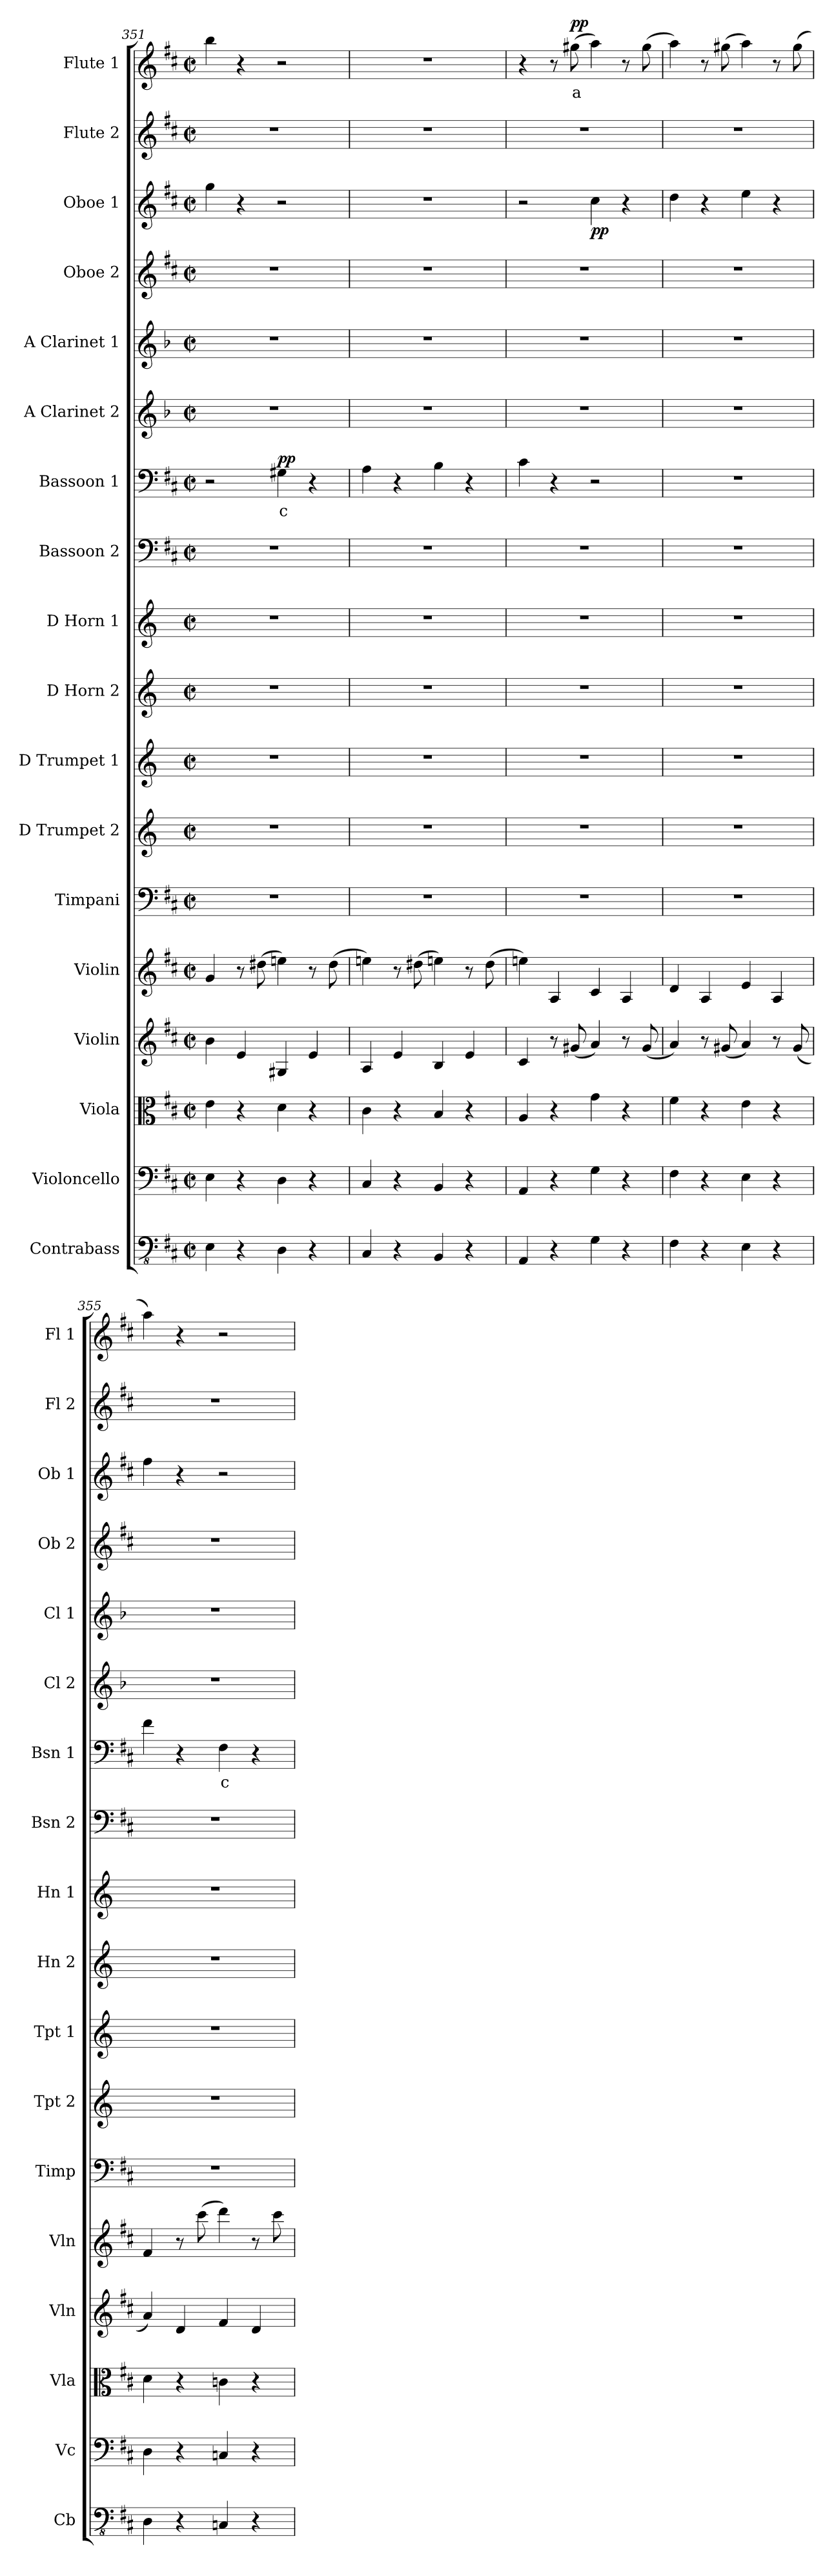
**kern	**kern	**kern	**kern	**kern	**kern	**kern	**kern	**kern	**kern	**kern	**kern	**text	**dynam	**kern	**kern	**kern	**kern	**dynam	**kern	**kern	**text	**dynam
*part18	*part17	*part16	*part15	*part14	*part13	*part12	*part11	*part10	*part9	*part8	*part7	*part7	*part7	*part6	*part5	*part4	*part3	*part3	*part2	*part1	*part1	*part1
*staff18	*staff17	*staff16	*staff15	*staff14	*staff13	*staff12	*staff11	*staff10	*staff9	*staff8	*staff7	*staff7	*staff7	*staff6	*staff5	*staff4	*staff3	*staff3	*staff2	*staff1	*staff1	*staff1
*I"Contrabass	*I"Violoncello	*I"Viola	*I"Violin	*I"Violin	*I"Timpani	*I"D Trumpet 2	*I"D Trumpet 1	*I"D Horn 2	*I"D Horn 1	*I"Bassoon 2	*I"Bassoon 1	*	*	*I"A Clarinet 2	*I"A Clarinet 1	*I"Oboe 2	*I"Oboe 1	*	*I"Flute 2	*I"Flute 1	*	*
*I'Cb	*I'Vc	*I'Vla	*I'Vln	*I'Vln	*I'Timp	*I'Tpt 2	*I'Tpt 1	*I'Hn 2	*I'Hn 1	*I'Bsn 2	*I'Bsn 1	*	*	*I'Cl 2	*I'Cl 1	*I'Ob 2	*I'Ob 1	*	*I'Fl 2	*I'Fl 1	*	*
*clefFv4	*clefF4	*clefC3	*clefG2	*clefG2	*clefF4	*clefG2	*clefG2	*clefG2	*clefG2	*clefF4	*clefF4	*	*	*clefG2	*clefG2	*clefG2	*clefG2	*	*clefG2	*clefG2	*	*
*	*	*	*	*	*	*ITrd-1c-2	*ITrd-1c-2	*ITrd6c10	*ITrd6c10	*	*	*	*	*ITrd2c3	*ITrd2c3	*	*	*	*	*	*	*
*k[f#c#]	*k[f#c#]	*k[f#c#]	*k[f#c#]	*k[f#c#]	*k[f#c#]	*k[f#c#]	*k[f#c#]	*k[f#c#]	*k[f#c#]	*k[f#c#]	*k[f#c#]	*	*	*k[f#c#]	*k[f#c#]	*k[f#c#]	*k[f#c#]	*	*k[f#c#]	*k[f#c#]	*	*
*M2/2	*M2/2	*M2/2	*M2/2	*M2/2	*M2/2	*M2/2	*M2/2	*M2/2	*M2/2	*M2/2	*M2/2	*	*	*M2/2	*M2/2	*M2/2	*M2/2	*	*M2/2	*M2/2	*	*
*met(c|)	*met(c|)	*met(c|)	*met(c|)	*met(c|)	*met(c|)	*met(c|)	*met(c|)	*met(c|)	*met(c|)	*met(c|)	*met(c|)	*	*	*met(c|)	*met(c|)	*met(c|)	*met(c|)	*	*met(c|)	*met(c|)	*	*
=351	=351	=351	=351	=351	=351	=351	=351	=351	=351	=351	=351	=351	=351	=351	=351	=351	=351	=351	=351	=351	=351	=351
4EE\	4E\	4e\	4b\	4g/	1r	1r	1r	1r	1r	1r	2r	.	.	1r	1r	1r	4gg\	.	1r	4bb\	.	.
4r	4r	4r	4e/	8r	.	.	.	.	.	.	.	.	.	.	.	.	4r	.	.	4r	.	.
.	.	.	.	(>8dd#X\	.	.	.	.	.	.	.	.	.	.	.	.	.	.	.	.	.	.
!	!	!	!	!	!	!	!	!	!	!	!	!LO:LY:b:color=#FF0000	!LO:DY:b	!	!	!	!	!	!	!	!	!
4DD\	4D\	4d\	4G#X/	4een\)	.	.	.	.	.	.	4G#X\	c	pp	.	.	.	2r	.	.	2r	.	.
4r	4r	4r	4e/	8r	.	.	.	.	.	.	4r	.	.	.	.	.	.	.	.	.	.	.
.	.	.	.	(>8dd#\	.	.	.	.	.	.	.	.	.	.	.	.	.	.	.	.	.	.
!!LO:PB:g=z
=352	=352	=352	=352	=352	=352	=352	=352	=352	=352	=352	=352	=352	=352	=352	=352	=352	=352	=352	=352	=352	=352	=352
4CC#/	4C#/	4c#\	4A/	4een\)	1r	1r	1r	1r	1r	1r	4A\	.	.	1r	1r	1r	1r	.	1r	1r	.	.
4r	4r	4r	4e/	8r	.	.	.	.	.	.	4r	.	.	.	.	.	.	.	.	.	.	.
.	.	.	.	(>8dd#X\	.	.	.	.	.	.	.	.	.	.	.	.	.	.	.	.	.	.
4BBB/	4BB/	4B/	4B/	4een\)	.	.	.	.	.	.	4B\	.	.	.	.	.	.	.	.	.	.	.
4r	4r	4r	4e/	8r	.	.	.	.	.	.	4r	.	.	.	.	.	.	.	.	.	.	.
.	.	.	.	(>8dd#\	.	.	.	.	.	.	.	.	.	.	.	.	.	.	.	.	.	.
=353	=353	=353	=353	=353	=353	=353	=353	=353	=353	=353	=353	=353	=353	=353	=353	=353	=353	=353	=353	=353	=353	=353
4AAA/	4AA/	4A/	4c#/	4een\)	1r	1r	1r	1r	1r	1r	4c#\	.	.	1r	1r	1r	2r	.	1r	4r	.	.
4r	4r	4r	8r	4A/	.	.	.	.	.	.	4r	.	.	.	.	.	.	.	.	8r	.	.
!	!	!	!	!	!	!	!	!	!	!	!	!	!	!	!	!	!	!	!	!	!LO:LY:b:color=#FF0000	!LO:DY:b
.	.	.	(<8g#X/	.	.	.	.	.	.	.	.	.	.	.	.	.	.	.	.	(>8gg#X\	a	pp
!	!	!	!	!	!	!	!	!	!	!	!	!	!	!	!	!	!	!LO:DY:b	!	!	!	!
4GG\	4G\	4g\	4a/)	4c#/	.	.	.	.	.	.	2r	.	.	.	.	.	4cc#\	pp	.	4aa\)	.	.
4r	4r	4r	8r	4A/	.	.	.	.	.	.	.	.	.	.	.	.	4r	.	.	8r	.	.
.	.	.	(<8g#/	.	.	.	.	.	.	.	.	.	.	.	.	.	.	.	.	(>8gg#\	.	.
=354	=354	=354	=354	=354	=354	=354	=354	=354	=354	=354	=354	=354	=354	=354	=354	=354	=354	=354	=354	=354	=354	=354
4FF#\	4F#\	4f#\	4a/)	4d/	1r	1r	1r	1r	1r	1r	1r	.	.	1r	1r	1r	4dd\	.	1r	4aa\)	.	.
4r	4r	4r	8r	4A/	.	.	.	.	.	.	.	.	.	.	.	.	4r	.	.	8r	.	.
.	.	.	(<8g#X/	.	.	.	.	.	.	.	.	.	.	.	.	.	.	.	.	(>8gg#X\	.	.
4EE\	4E\	4e\	4a/)	4e/	.	.	.	.	.	.	.	.	.	.	.	.	4ee\	.	.	4aa\)	.	.
4r	4r	4r	8r	4A/	.	.	.	.	.	.	.	.	.	.	.	.	4r	.	.	8r	.	.
.	.	.	(<8g#/	.	.	.	.	.	.	.	.	.	.	.	.	.	.	.	.	(>8gg#\	.	.
=355	=355	=355	=355	=355	=355	=355	=355	=355	=355	=355	=355	=355	=355	=355	=355	=355	=355	=355	=355	=355	=355	=355
4DD\	4D\	4d\	4a/)	4f#/	1r	1r	1r	1r	1r	1r	4f#\	.	.	1r	1r	1r	4ff#\	.	1r	4aa\)	.	.
4r	4r	4r	4d/	8r	.	.	.	.	.	.	4r	.	.	.	.	.	4r	.	.	4r	.	.
.	.	.	.	(>8ccc#\	.	.	.	.	.	.	.	.	.	.	.	.	.	.	.	.	.	.
!	!	!	!	!	!	!	!	!	!	!	!	!LO:LY:b:color=#FF0000	!	!	!	!	!	!	!	!	!	!
4CCn/	4Cn/	4cn\	4f#/	4ddd\)	.	.	.	.	.	.	4F#\	c	.	.	.	.	2r	.	.	2r	.	.
4r	4r	4r	4d/	8r	.	.	.	.	.	.	4r	.	.	.	.	.	.	.	.	.	.	.
.	.	.	.	8ccc#\	.	.	.	.	.	.	.	.	.	.	.	.	.	.	.	.	.	.
=	=	=	=	=	=	=	=	=	=	=	=	=	=	=	=	=	=	=	=	=	=	=
*-	*-	*-	*-	*-	*-	*-	*-	*-	*-	*-	*-	*-	*-	*-	*-	*-	*-	*-	*-	*-	*-	*-
